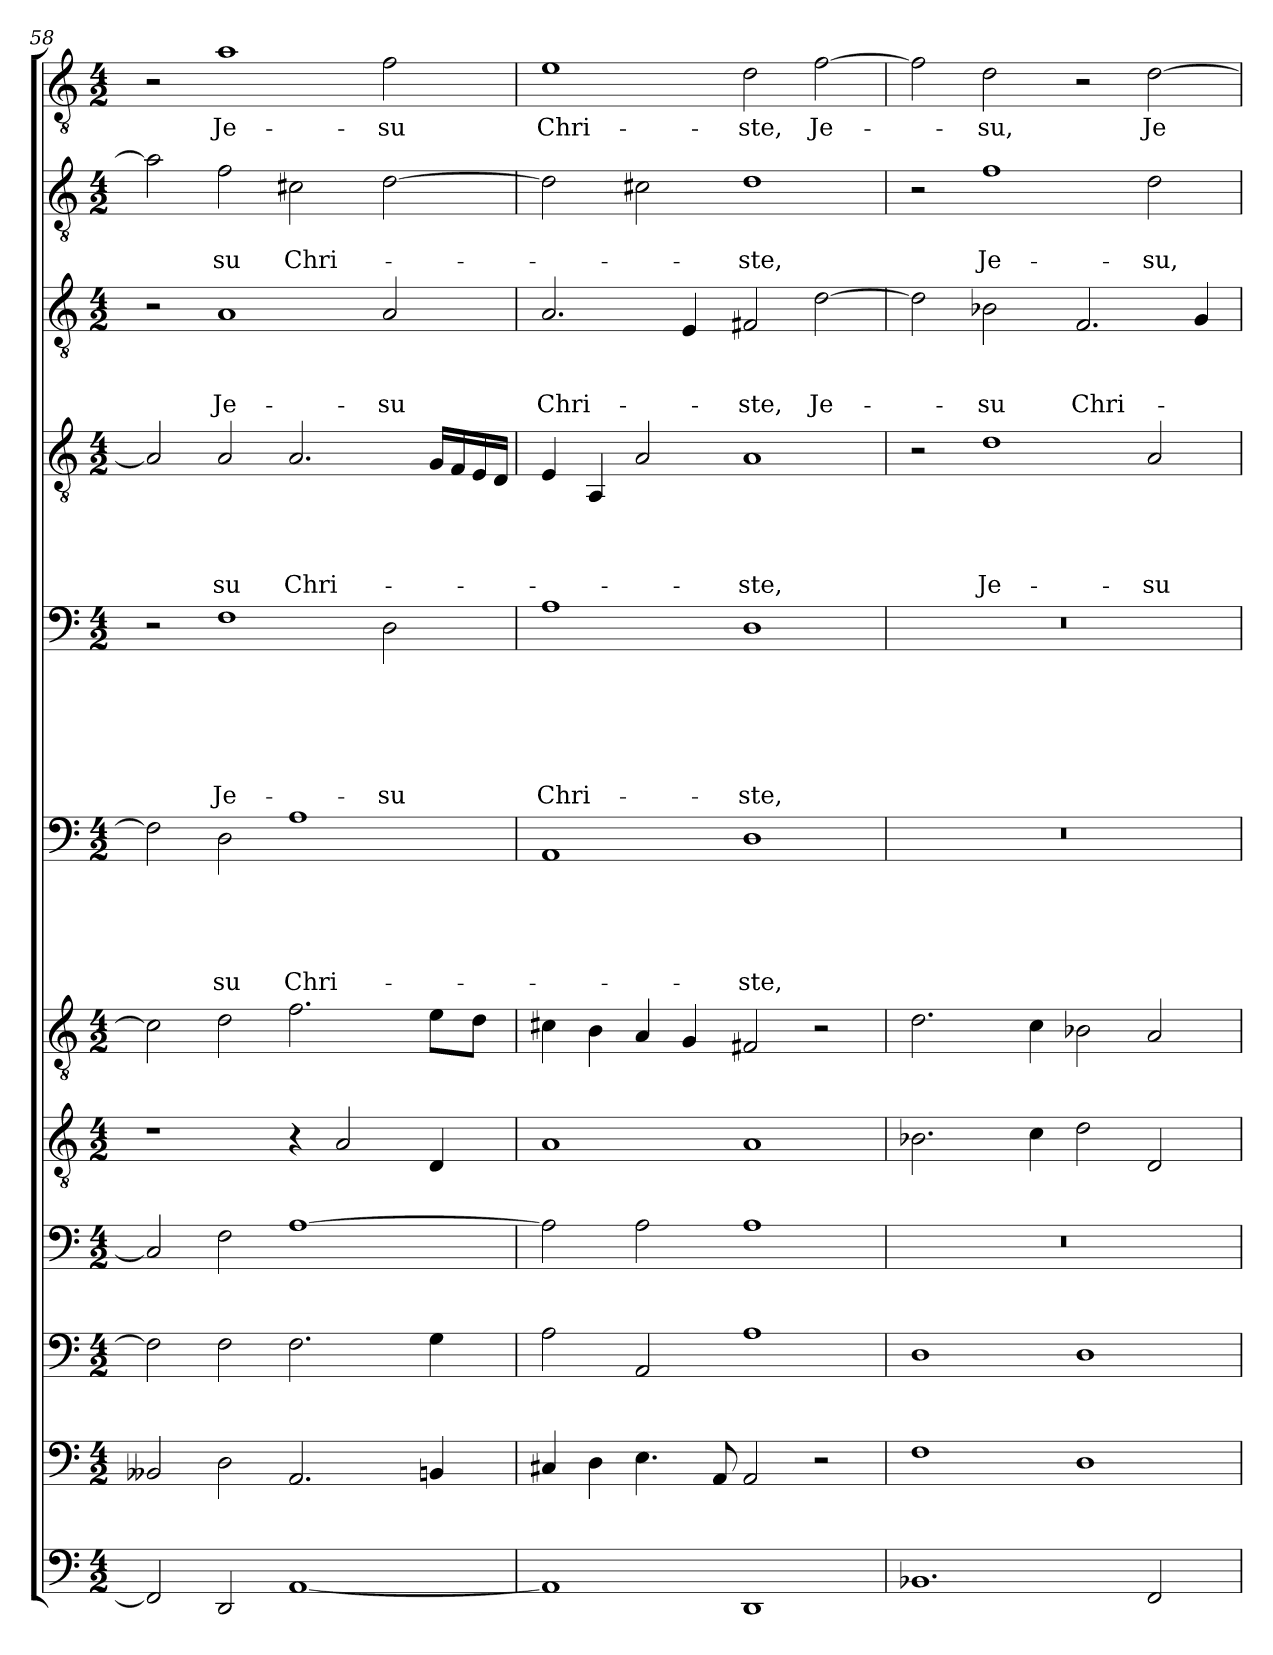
**kern	**kern	**kern	**kern	**kern	**kern	**kern	**text	**text	**text	**text	**text	**kern	**text	**text	**text	**text	**text	**text	**kern	**text	**text	**text	**text	**kern	**text	**text	**text	**kern	**text	**text	**kern	**text
*part12	*part11	*part10	*part9	*part8	*part7	*part6	*part6	*part6	*part6	*part6	*part6	*part5	*part5	*part5	*part5	*part5	*part5	*part5	*part4	*part4	*part4	*part4	*part4	*part3	*part3	*part3	*part3	*part2	*part2	*part2	*part1	*part1
*staff12	*staff11	*staff10	*staff9	*staff8	*staff7	*staff6	*staff6	*staff6	*staff6	*staff6	*staff6	*staff5	*staff5	*staff5	*staff5	*staff5	*staff5	*staff5	*staff4	*staff4	*staff4	*staff4	*staff4	*staff3	*staff3	*staff3	*staff3	*staff2	*staff2	*staff2	*staff1	*staff1
*clefF4	*clefF4	*clefF4	*clefF4	*clefGv2	*clefGv2	*clefF4	*	*	*	*	*	*clefF4	*	*	*	*	*	*	*clefGv2	*	*	*	*	*clefGv2	*	*	*	*clefGv2	*	*	*clefGv2	*
*k[]	*k[]	*k[]	*k[]	*k[]	*k[]	*k[]	*	*	*	*	*	*k[]	*	*	*	*	*	*	*k[]	*	*	*	*	*k[]	*	*	*	*k[]	*	*	*k[]	*
*C:	*C:	*C:	*C:	*C:	*C:	*C:	*	*	*	*	*	*C:	*	*	*	*	*	*	*C:	*	*	*	*	*C:	*	*	*	*C:	*	*	*C:	*
*M4/2	*M4/2	*M4/2	*M4/2	*M4/2	*M4/2	*M4/2	*	*	*	*	*	*M4/2	*	*	*	*	*	*	*M4/2	*	*	*	*	*M4/2	*	*	*	*M4/2	*	*	*M4/2	*
=58	=58	=58	=58	=58	=58	=58	=58	=58	=58	=58	=58	=58	=58	=58	=58	=58	=58	=58	=58	=58	=58	=58	=58	=58	=58	=58	=58	=58	=58	=58	=58	=58
2FF/]	2BB--X/	2F\]	2C/]	1r	2c\]	2F\]	.	.	.	.	.	2r	.	.	.	.	.	.	2A/]	.	.	.	.	2r	.	.	.	2a\]	.	.	2r	.
!	!	!	!	!	!	!	!	!	!	!	!LO:LY:b	!	!	!	!	!	!	!LO:LY:b	!	!	!	!	!LO:LY:b	!	!	!	!LO:LY:b	!	!	!LO:LY:b	!	!LO:LY:b
2DD/	2D\	2F\	2F\	.	2d\	2D\	.	.	.	.	-su	1F	.	.	.	.	.	Je-	2A/	.	.	.	-su	1A	.	.	Je-	2f\	.	-su	1a	Je-
!	!	!	!	!	!	!	!	!	!	!	!LO:LY:b	!	!	!	!	!	!	!	!	!	!	!	!LO:LY:b	!	!	!	!	!	!	!LO:LY:b	!	!
[1AA	2.AA/	2.F\	[1A	4r	2.f\	1A	.	.	.	.	Chri-	.	.	.	.	.	.	.	2.A/	.	.	.	Chri-	.	.	.	.	2c#X\	.	Chri-	.	.
.	.	.	.	2A/	.	.	.	.	.	.	.	.	.	.	.	.	.	.	.	.	.	.	.	.	.	.	.	.	.	.	.	.
!	!	!	!	!	!	!	!	!	!	!	!	!	!	!	!	!	!	!LO:LY:b	!	!	!	!	!	!	!	!	!LO:LY:b	!	!	!	!	!LO:LY:b
.	.	.	.	.	.	.	.	.	.	.	.	2D\	.	.	.	.	.	-su	.	.	.	.	.	2A/	.	.	-su	[2d\	.	.	2f\	-su
.	4BBn/	4G\	.	4D/	8e\L	.	.	.	.	.	.	.	.	.	.	.	.	.	16G/LL	.	.	.	.	.	.	.	.	.	.	.	.	.
.	.	.	.	.	.	.	.	.	.	.	.	.	.	.	.	.	.	.	16F/	.	.	.	.	.	.	.	.	.	.	.	.	.
.	.	.	.	.	8d\J	.	.	.	.	.	.	.	.	.	.	.	.	.	16E/	.	.	.	.	.	.	.	.	.	.	.	.	.
.	.	.	.	.	.	.	.	.	.	.	.	.	.	.	.	.	.	.	16D/JJ	.	.	.	.	.	.	.	.	.	.	.	.	.
=59	=59	=59	=59	=59	=59	=59	=59	=59	=59	=59	=59	=59	=59	=59	=59	=59	=59	=59	=59	=59	=59	=59	=59	=59	=59	=59	=59	=59	=59	=59	=59	=59
!	!	!	!	!	!	!	!	!	!	!	!	!	!	!	!	!	!	!LO:LY:b	!	!	!	!	!	!	!	!	!LO:LY:b	!	!	!	!	!LO:LY:b
1AA]	4C#X/	2A\	2A\]	1A	4c#X\	1AA	.	.	.	.	.	1A	.	.	.	.	.	Chri-	4E/	.	.	.	.	2.A/	.	.	Chri-	2d\]	.	.	1e	Chri-
.	4D\	.	.	.	4B\	.	.	.	.	.	.	.	.	.	.	.	.	.	4AA/	.	.	.	.	.	.	.	.	.	.	.	.	.
.	4.E\	2AA/	2A\	.	4A/	.	.	.	.	.	.	.	.	.	.	.	.	.	2A/	.	.	.	.	.	.	.	.	2c#\	.	.	.	.
.	.	.	.	.	4G/	.	.	.	.	.	.	.	.	.	.	.	.	.	.	.	.	.	.	4E/	.	.	.	.	.	.	.	.
.	8AA/	.	.	.	.	.	.	.	.	.	.	.	.	.	.	.	.	.	.	.	.	.	.	.	.	.	.	.	.	.	.	.
!	!	!	!	!	!	!	!	!	!	!	!LO:LY:b	!	!	!	!	!	!	!LO:LY:b	!	!	!	!	!LO:LY:b	!	!	!	!LO:LY:b	!	!	!LO:LY:b	!	!LO:LY:b
1DD	2AA/	1A	1A	1A	2F#X/	1D	.	.	.	.	-ste,	1D	.	.	.	.	.	-ste,	1A	.	.	.	-ste,	2F#X/	.	.	-ste,	1d	.	-ste,	2d\	-ste,
!	!	!	!	!	!	!	!	!	!	!	!	!	!	!	!	!	!	!	!	!	!	!	!	!	!	!	!LO:LY:b	!	!	!	!	!LO:LY:b
.	2r	.	.	.	2r	.	.	.	.	.	.	.	.	.	.	.	.	.	.	.	.	.	.	[2d\	.	.	Je-	.	.	.	[2f\	Je-
!!LO:PB:g=z
=60	=60	=60	=60	=60	=60	=60	=60	=60	=60	=60	=60	=60	=60	=60	=60	=60	=60	=60	=60	=60	=60	=60	=60	=60	=60	=60	=60	=60	=60	=60	=60	=60
1.BB-X	1F	1D	0r	2.B-X\	2.d\	0r	.	.	.	.	.	0r	.	.	.	.	.	.	2r	.	.	.	.	2d\]	.	.	.	2r	.	.	2f\]	.
!	!	!	!	!	!	!	!	!	!	!	!	!	!	!	!	!	!	!	!	!	!	!	!LO:LY:b	!	!	!	!LO:LY:b	!	!	!LO:LY:b	!	!LO:LY:b
.	.	.	.	.	.	.	.	.	.	.	.	.	.	.	.	.	.	.	1d	.	.	.	Je-	2B-X\	.	.	-su	1f	.	Je-	2d\	-su,
.	.	.	.	4c\	4c\	.	.	.	.	.	.	.	.	.	.	.	.	.	.	.	.	.	.	.	.	.	.	.	.	.	.	.
!	!	!	!	!	!	!	!	!	!	!	!	!	!	!	!	!	!	!	!	!	!	!	!	!	!	!	!LO:LY:b	!	!	!	!	!
.	1D	1D	.	2d\	2B-X\	.	.	.	.	.	.	.	.	.	.	.	.	.	.	.	.	.	.	2.F/	.	.	Chri-	.	.	.	2r	.
!	!	!	!	!	!	!	!	!	!	!	!	!	!	!	!	!	!	!	!	!	!	!	!LO:LY:b	!	!	!	!	!	!	!LO:LY:b	!	!LO:LY:b
2FF/	.	.	.	2D/	2A/	.	.	.	.	.	.	.	.	.	.	.	.	.	2A/	.	.	.	-su	.	.	.	.	2d\	.	-su,	[2d\	Je-
.	.	.	.	.	.	.	.	.	.	.	.	.	.	.	.	.	.	.	.	.	.	.	.	4G/	.	.	.	.	.	.	.	.
=	=	=	=	=	=	=	=	=	=	=	=	=	=	=	=	=	=	=	=	=	=	=	=	=	=	=	=	=	=	=	=	=
*-	*-	*-	*-	*-	*-	*-	*-	*-	*-	*-	*-	*-	*-	*-	*-	*-	*-	*-	*-	*-	*-	*-	*-	*-	*-	*-	*-	*-	*-	*-	*-	*-
